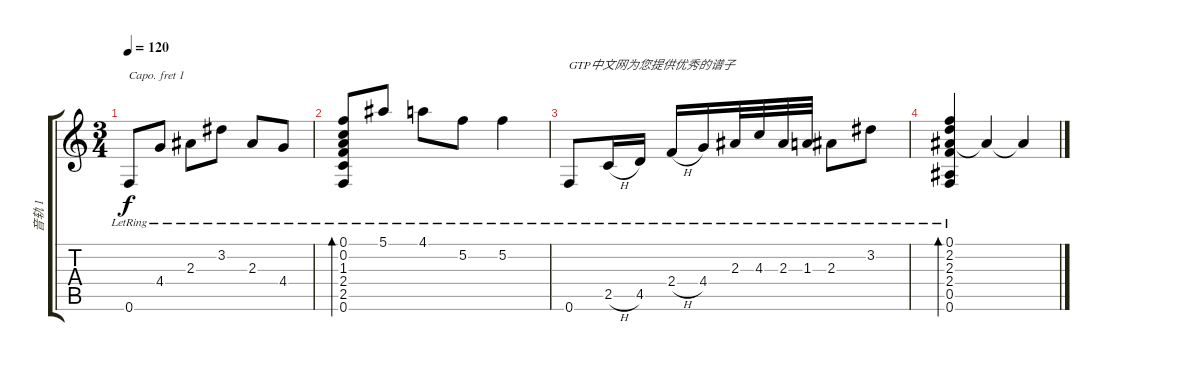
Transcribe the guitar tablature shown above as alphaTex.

\track ("音轨 1" "音轨 1") {instrument acousticguitarsteel}
\staff {score tabs}
\capo 1
\tuning (E4 B3 G3 D3 A2 E2) {hide}
\ts (3 4)
\tempo 120
\clef g2
\ks c
0.6{lr}.8{dy f} 4.4{lr}.8 2.3{lr}.8 3.2{lr}.8 2.3{lr}.8 4.4{lr}.8 |
(0.1{lr} 0.2{lr} 1.3{lr} 2.4{lr} 2.5{lr} 0.6{lr}).8{bd 480} 5.1{lr}.8 4.1{lr}.8 5.2{lr}.8 5.2{lr}.4 |
0.6{lr}.8{txt "GTP中文网为您提供优秀的谱子"} 2.5{h lr}.16 4.5{lr}.16 2.4{h lr}.16 4.4{lr}.16 2.3{lr}.32 4.3{lr}.32 2.3{lr}.32 1.3{lr}.32 2.3{lr}.8 3.2{lr}.8 |
(0.1{lr} 2.2{lr} 2.3{lr} 2.4{lr} 0.5{lr} 0.6{lr}).4{bd 480} 2.3{t}.4 2.3{t}.4
